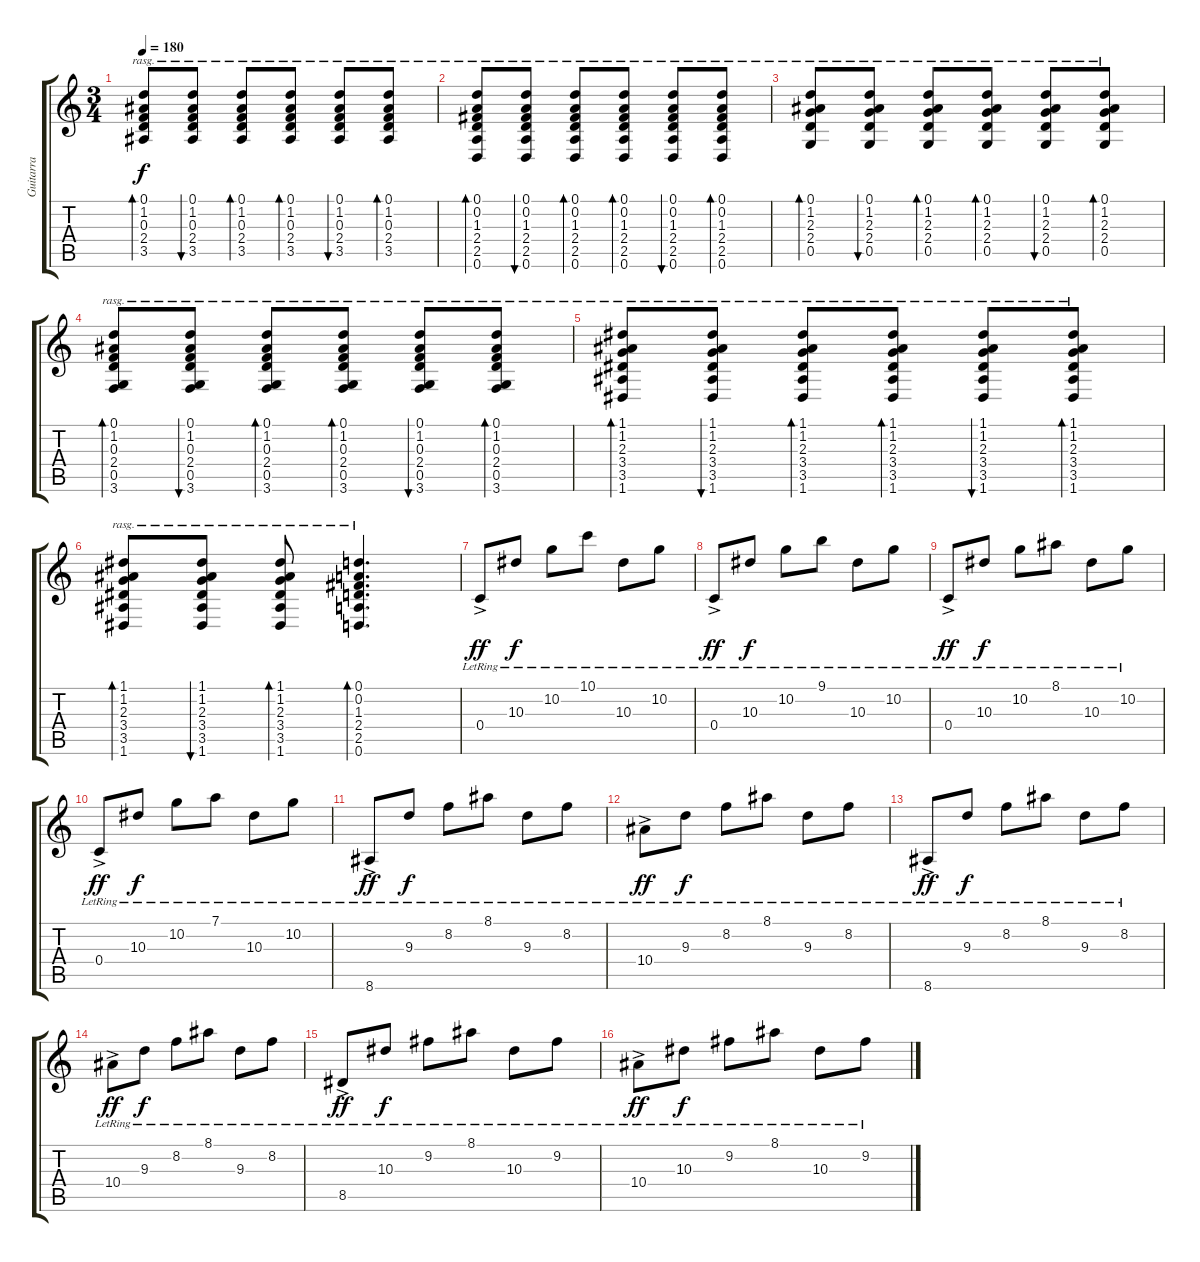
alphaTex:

\track ("Guitarra" "Guitarra") {instrument acousticguitarnylon}
\staff {score tabs}
\tuning (D4 A3 F3 C3 G2 D2) {hide}
\ts (3 4)
\tempo 180
\clef g2
\ks c
(0.1 1.2 0.3 2.4 3.5).8{bd 120 rasg ii dy f} (0.1 1.2 0.3 2.4 3.5).8{bu 120 rasg ii} (0.1 1.2 0.3 2.4 3.5).8{bd 120 rasg ii} (0.1 1.2 0.3 2.4 3.5).8{bd 120 rasg ii} (0.1 1.2 0.3 2.4 3.5).8{bu 120 rasg ii} (0.1 1.2 0.3 2.4 3.5).8{bd 120 rasg ii} |
(0.1 0.2 1.3 2.4 2.5 0.6).8{bd 120 rasg ii} (0.1 0.2 1.3 2.4 2.5 0.6).8{bu 120 rasg ii} (0.1 0.2 1.3 2.4 2.5 0.6).8{bd 120 rasg ii} (0.1 0.2 1.3 2.4 2.5 0.6).8{bd 120 rasg ii} (0.1 0.2 1.3 2.4 2.5 0.6).8{bu 120 rasg ii} (0.1 0.2 1.3 2.4 2.5 0.6).8{bd 120 rasg ii} |
(0.1 1.2 2.3 2.4 0.5).8{bd 120 rasg ii} (0.1 1.2 2.3 2.4 0.5).8{bu 120 rasg ii} (0.1 1.2 2.3 2.4 0.5).8{bd 120 rasg ii} (0.1 1.2 2.3 2.4 0.5).8{bd 120 rasg ii} (0.1 1.2 2.3 2.4 0.5).8{bu 120 rasg ii} (0.1 1.2 2.3 2.4 0.5).8{bd 120 rasg ii} |
(0.1 1.2 0.3 2.4 0.5 3.6).8{bd 120 rasg ii} (0.1 1.2 0.3 2.4 0.5 3.6).8{bu 120 rasg ii} (0.1 1.2 0.3 2.4 0.5 3.6).8{bd 120 rasg ii} (0.1 1.2 0.3 2.4 0.5 3.6).8{bd 120 rasg ii} (0.1 1.2 0.3 2.4 0.5 3.6).8{bu 120 rasg ii} (0.1 1.2 0.3 2.4 0.5 3.6).8{bd 120 rasg ii} |
(1.1 1.2 2.3 3.4 3.5 1.6).8{bd 120 rasg ii} (1.1 1.2 2.3 3.4 3.5 1.6).8{bu 120 rasg ii} (1.1 1.2 2.3 3.4 3.5 1.6).8{bd 120 rasg ii} (1.1 1.2 2.3 3.4 3.5 1.6).8{bd 120 rasg ii} (1.1 1.2 2.3 3.4 3.5 1.6).8{bu 120 rasg ii} (1.1 1.2 2.3 3.4 3.5 1.6).8{bd 120 rasg ii} |
(1.1 1.2 2.3 3.4 3.5 1.6).8{bd 120 rasg ii} (1.1 1.2 2.3 3.4 3.5 1.6).8{bu 120 rasg ii} (1.1 1.2 2.3 3.4 3.5 1.6).8{bd 120 rasg ii} (0.1 0.2 1.3 2.4 2.5 0.6).4{d bd 120 rasg ii} |
0.4{ac lr}.8{dy ff} 10.3{lr}.8{dy f} 10.2{lr}.8 10.1{lr}.8 10.3{lr}.8 10.2{lr}.8 |
0.4{ac lr}.8{dy ff} 10.3{lr}.8{dy f} 10.2{lr}.8 9.1{lr}.8 10.3{lr}.8 10.2{lr}.8 |
0.4{ac lr}.8{dy ff} 10.3{lr}.8{dy f} 10.2{lr}.8 8.1{lr}.8 10.3{lr}.8 10.2{lr}.8 |
0.4{ac lr}.8{dy ff} 10.3{lr}.8{dy f} 10.2{lr}.8 7.1{lr}.8 10.3{lr}.8 10.2{lr}.8 |
8.6{ac lr}.8{dy ff} 9.3{lr}.8{dy f} 8.2{lr}.8 8.1{lr}.8 9.3{lr}.8 8.2{lr}.8 |
10.4{ac lr}.8{dy ff} 9.3{lr}.8{dy f} 8.2{lr}.8 8.1{lr}.8 9.3{lr}.8 8.2{lr}.8 |
8.6{ac lr}.8{dy ff} 9.3{lr}.8{dy f} 8.2{lr}.8 8.1{lr}.8 9.3{lr}.8 8.2{lr}.8 |
10.4{ac lr}.8{dy ff} 9.3{lr}.8{dy f} 8.2{lr}.8 8.1{lr}.8 9.3{lr}.8 8.2{lr}.8 |
8.5{ac lr}.8{dy ff} 10.3{lr}.8{dy f} 9.2{lr}.8 8.1{lr}.8 10.3{lr}.8 9.2{lr}.8 |
10.4{ac lr}.8{dy ff} 10.3{lr}.8{dy f} 9.2{lr}.8 8.1{lr}.8 10.3{lr}.8 9.2{lr}.8
